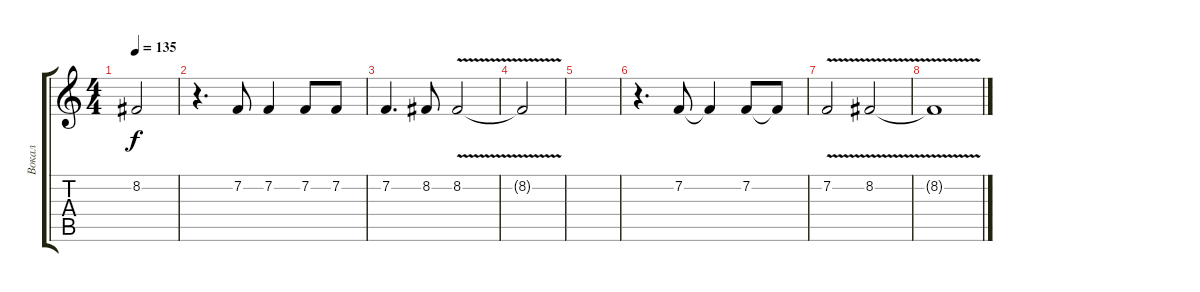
\track ("Вокал" "Вокал") {instrument synthvoice}
\staff {score tabs}
\tuning (Eb4 Bb3 Gb3 Db3 Ab2 Eb2) {hide}
\ts (4 4)
\tempo 135
\clef g2
\ks c
8.2{t}.2{dy f} |
r.4{d} 7.2.8 7.2.4 7.2.8 7.2.8 |
7.2.4{d} 8.2.8 8.2{v}.2 |
8.2{t}.2 |
|
r.4{d} 7.2.8 7.2{t}.4 7.2.8 7.2{t}.8 |
7.2{v}.2 8.2{v}.2 |
8.2{t}.1
